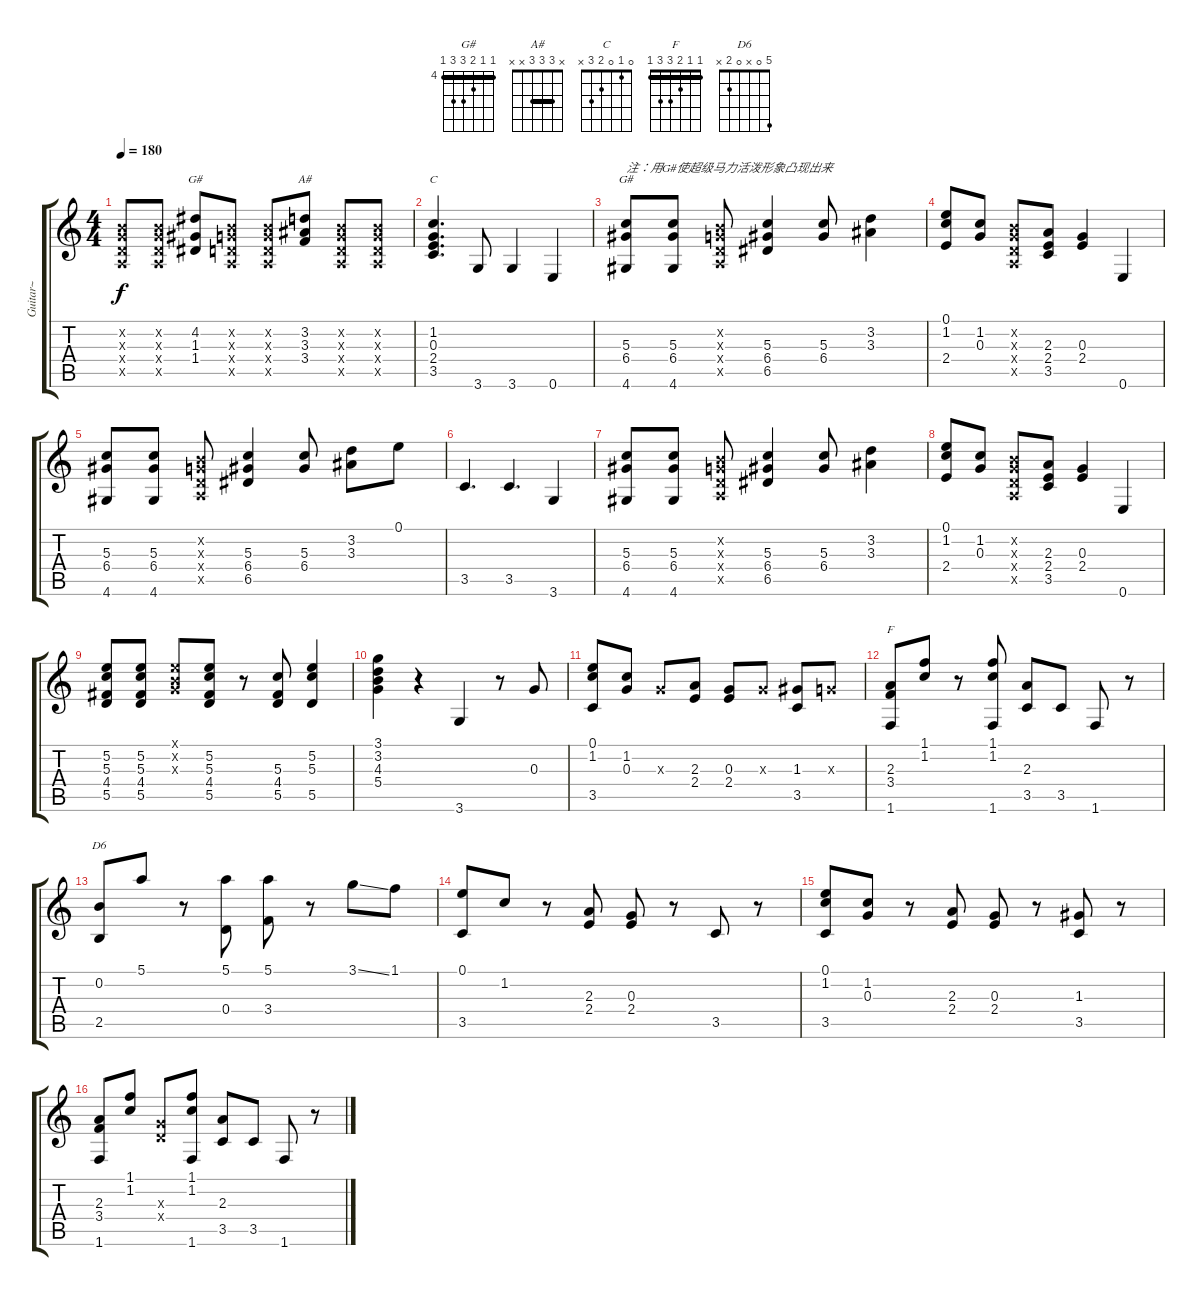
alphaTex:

\track ("Guitar~" "Guitar~") {instrument acousticguitarsteel}
\staff {score tabs}
\tuning (E4 B3 G3 D3 A2 E2) {hide}
\chord ("G#" x 4 1 1 x x) {barre 1}
\chord ("A#" x 3 3 3 x x) {barre 3}
\chord ("C" 0 1 0 2 3 x)
\chord ("G#" 4 4 5 6 6 4) {firstfret 4 barre 4}
\chord ("F" 1 1 2 3 3 1) {barre 1}
\chord ("D6" 5 0 x 0 2 x)
\ts (4 4)
\tempo 180
\clef g2
\ks c
(0.2{x} 0.3{x} 0.4{x} 0.5{x}).8{dy f} (0.2{x} 0.3{x} 0.4{x} 0.5{x}).8 (4.2 1.3 1.4).8{ch "G#"} (0.2{x} 0.3{x} 0.4{x} 0.5{x}).8 (0.2{x} 0.3{x} 0.4{x} 0.5{x}).8 (3.2 3.3 3.4).8{ch "A#"} (0.2{x} 0.3{x} 0.4{x} 0.5{x}).8 (0.2{x} 0.3{x} 0.4{x} 0.5{x}).8 |
(1.2 0.3 2.4 3.5).4{d ch "C"} 3.6.8 3.6.4 0.6.4 |
(5.3 6.4 4.6).8{ch "G#" txt "注：用G#使超级马力活泼形象凸现出来"} (5.3 6.4 4.6).8 (0.2{x} 0.3{x} 0.4{x} 0.5{x}).8 (5.3 6.4 6.5).4 (5.3 6.4).8 (3.2 3.3).4 |
(0.1 1.2 2.4).8 (1.2 0.3).8 (0.2{x} 0.3{x} 0.4{x} 0.5{x}).8 (2.3 2.4 3.5).8 (0.3 2.4).4 0.6.4 |
(5.3 6.4 4.6).8 (5.3 6.4 4.6).8 (0.2{x} 0.3{x} 0.4{x} 0.5{x}).8 (5.3 6.4 6.5).4 (5.3 6.4).8 (3.2 3.3).8 0.1.8 |
3.5.4{d} 3.5.4{d} 3.6.4 |
(5.3 6.4 4.6).8 (5.3 6.4 4.6).8 (0.2{x} 0.3{x} 0.4{x} 0.5{x}).8 (5.3 6.4 6.5).4 (5.3 6.4).8 (3.2 3.3).4 |
(0.1 1.2 2.4).8 (1.2 0.3).8 (0.2{x} 0.3{x} 0.4{x} 0.5{x}).8 (2.3 2.4 3.5).8 (0.3 2.4).4 0.6.4 |
(5.2 5.3 4.4 5.5).8 (5.2 5.3 4.4 5.5).8 (0.1{x} 0.2{x} 0.3{x}).8 (5.2 5.3 4.4 5.5).8 r.8 (5.3 4.4 5.5).8 (5.2 5.3 5.5).4 |
(3.1 3.2 4.3 5.4).4 r.4 3.6.4 r.8 0.3.8 |
(0.1 1.2 3.5).8 (1.2 0.3).8 0.3{x}.8 (2.3 2.4).8 (0.3 2.4).8 0.3{x}.8 (1.3 3.5).8 0.3{x}.8 |
(2.3 3.4 1.6).8{ch "F"} (1.1 1.2).8 r.8 (1.1 1.2 1.6).8 (2.3 3.5).8 3.5.8 1.6.8 r.8 |
(0.2 2.5).8{ch "D6"} 5.1.8 r.8 (5.1 0.4).8 (5.1 3.4).8 r.8 3.1{ss}.8 1.1.8 |
(0.1 3.5).8 1.2.8 r.8 (2.3 2.4).8 (0.3 2.4).8 r.8 3.5.8 r.8 |
(0.1 1.2 3.5).8 (1.2 0.3).8 r.8 (2.3 2.4).8 (0.3 2.4).8 r.8 (1.3 3.5).8 r.8 |
(2.3 3.4 1.6).8 (1.1 1.2).8 (0.3{x} 0.4{x}).8 (1.1 1.2 1.6).8 (2.3 3.5).8 3.5.8 1.6.8 r.8
